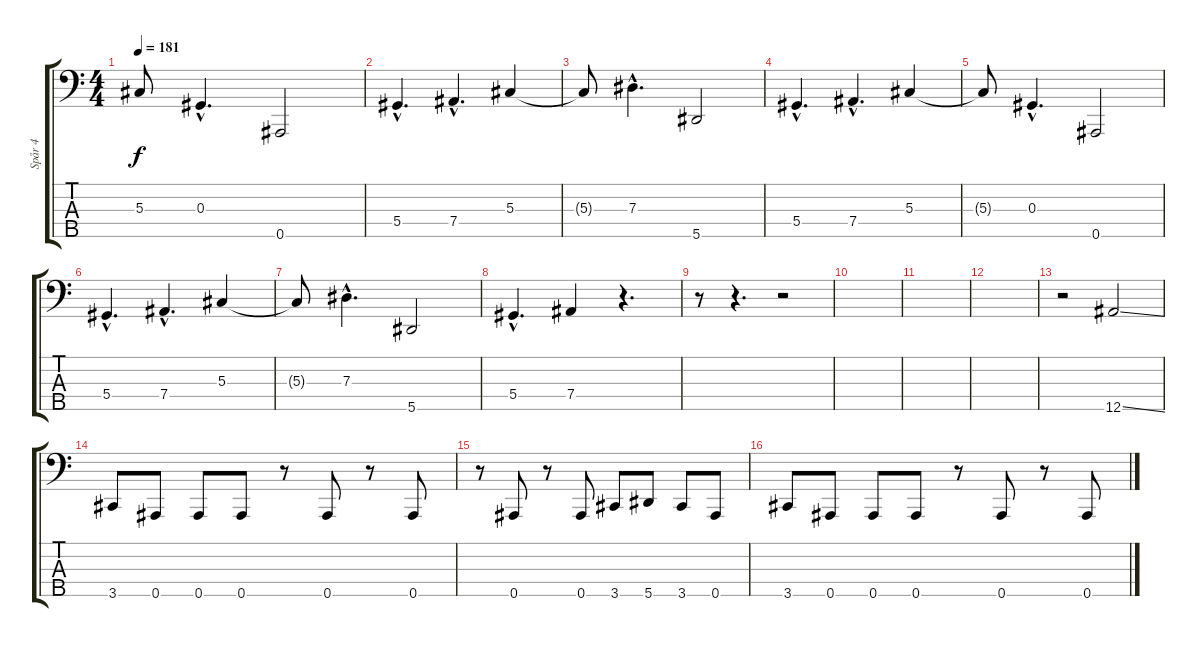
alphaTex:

\track ("Spår 4" "Spår 4") {instrument electricbasspick}
\staff {score tabs}
\tuning (Gb2 Db2 Ab1 Eb1 Bb0) {hide}
\ts (4 4)
\tempo 181
\clef f4
\ks c
5.3{t}.8{dy f} 0.3{hac}.4{d} 0.5.2 |
5.4{hac}.4{d} 7.4{hac}.4{d} 5.3.4 |
5.3{t}.8 7.3{hac}.4{d} 5.5.2 |
5.4{hac}.4{d} 7.4{hac}.4{d} 5.3.4 |
5.3{t}.8 0.3{hac}.4{d} 0.5.2 |
5.4{hac}.4{d} 7.4{hac}.4{d} 5.3.4 |
5.3{t}.8 7.3{hac}.4{d} 5.5.2 |
5.4{hac}.4{d} 7.4.4 r.4{d} |
r.8 r.4{d} r.2 |
|
|
|
r.2 12.5{ss}.2 |
3.5.8 0.5.8 0.5.8 0.5.8 r.8 0.5.8 r.8 0.5.8 |
r.8 0.5.8 r.8 0.5.8 3.5.8 5.5.8 3.5.8 0.5.8 |
3.5.8 0.5.8 0.5.8 0.5.8 r.8 0.5.8 r.8 0.5.8
